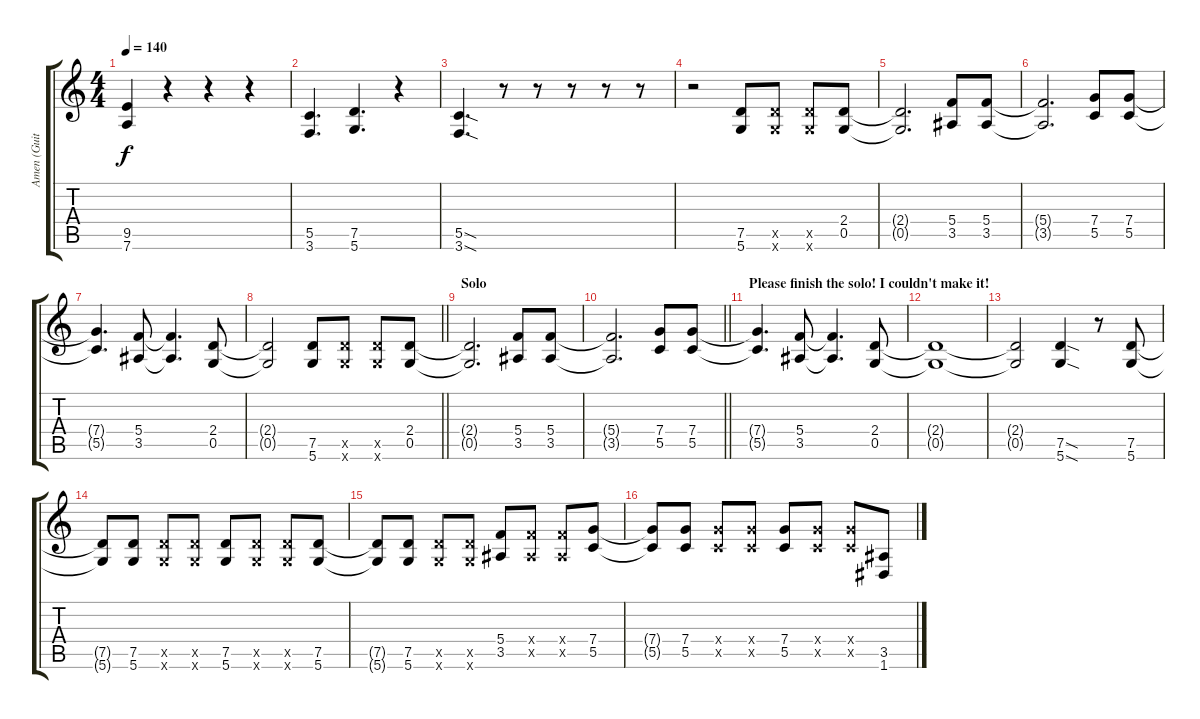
\track ("Amen (Guitar)" "Amen (Guit") {instrument distortionguitar}
\staff {score tabs}
\tuning (D4 A3 F3 C3 G2 D2) {hide}
\ts (4 4)
\tempo 140
\clef g2
\ks c
(9.5{t} 7.6{t}).4{dy f} r.4 r.4 r.4 |
(5.5 3.6).4{d} (7.5 5.6).4{d} r.4 |
(5.5{sod} 3.6{sod}).4{d} r.8 r.8 r.8 r.8 r.8 |
r.2 (7.5 5.6).8 (7.5{x} 5.6{x}).8 (7.5{x} 5.6{x}).8 (2.4 0.5).8 |
(2.4{t} 0.5{t}).2{d} (5.4 3.5).8 (5.4 3.5).8 |
(5.4{t} 3.5{t}).2{d} (7.4 5.5).8 (7.4 5.5).8 |
(7.4{t} 5.5{t}).4{d} (5.4 3.5).8 (5.4{t} 3.5{t}).4{d} (2.4 0.5).8 |
\barLineRight lightlight
(2.4{t} 0.5{t}).2 (7.5 5.6).8 (7.5{x} 5.6{x}).8 (7.5{x} 5.6{x}).8 (2.4 0.5).8 |
\section ("" "Solo")
(2.4{t} 0.5{t}).2{d} (5.4 3.5).8 (5.4 3.5).8 |
\barLineRight lightlight
(5.4{t} 3.5{t}).2{d} (7.4 5.5).8 (7.4 5.5).8 |
\section ("" "Please finish the solo! I couldn't make it!")
(7.4{t} 5.5{t}).4{d} (5.4 3.5).8 (5.4{t} 3.5{t}).4{d} (2.4 0.5).8 |
(2.4{t} 0.5{t}).1 |
(2.4{t} 0.5{t}).2 (7.5{sod} 5.6{sod}).4 r.8 (7.5 5.6).8 |
(7.5{t} 5.6{t}).8 (7.5 5.6).8 (7.5{x} 5.6{x}).8 (7.5{x} 5.6{x}).8 (7.5 5.6).8 (7.5{x} 5.6{x}).8 (7.5{x} 5.6{x}).8 (7.5 5.6).8 |
(7.5{t} 5.6{t}).8 (7.5 5.6).8 (7.5{x} 5.6{x}).8 (7.5{x} 5.6{x}).8 (5.4 3.5).8 (5.4{x} 3.5{x}).8 (5.4{x} 3.5{x}).8 (7.4 5.5).8 |
(7.4{t} 5.5{t}).8 (7.4 5.5).8 (7.4{x} 5.5{x}).8 (7.4{x} 5.5{x}).8 (7.4 5.5).8 (7.4{x} 5.5{x}).8 (7.4{x} 5.5{x}).8 (3.5 1.6).8
